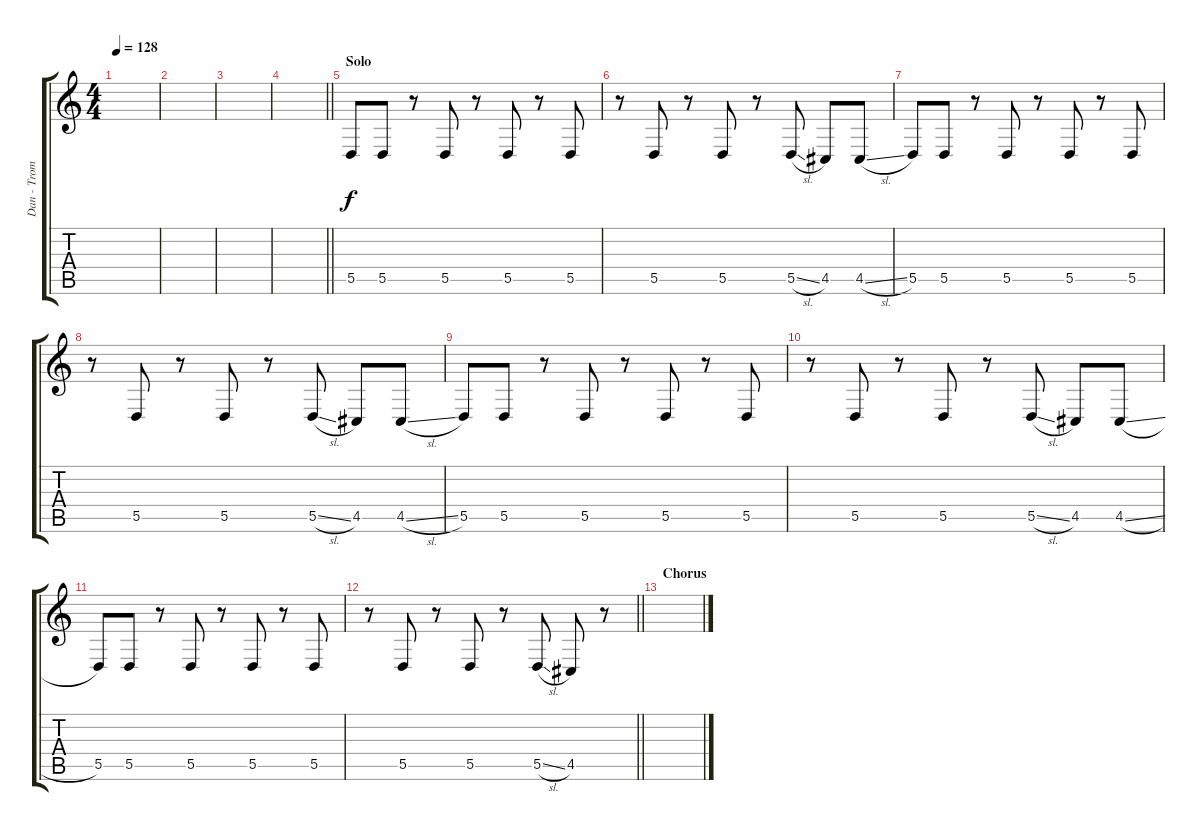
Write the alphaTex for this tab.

\track ("Dan - Trombone" "Dan - Trom") {instrument trombone}
\staff {score tabs}
\tuning (E4 B3 G3 D3 A2 E2) {hide}
\ts (4 4)
\tempo 128
\clef g2
\ks c
|
|
|
\barLineRight lightlight
|
\section ("" "Solo")
5.5.8 5.5.8 r.8 5.5.8 r.8 5.5.8 r.8 5.5.8 |
r.8 5.5.8 r.8 5.5.8 r.8 5.5{sl}.8 4.5.8 4.5{sl}.8 |
5.5.8 5.5.8 r.8 5.5.8 r.8 5.5.8 r.8 5.5.8 |
r.8 5.5.8 r.8 5.5.8 r.8 5.5{sl}.8 4.5.8 4.5{sl}.8 |
5.5.8 5.5.8 r.8 5.5.8 r.8 5.5.8 r.8 5.5.8 |
r.8 5.5.8 r.8 5.5.8 r.8 5.5{sl}.8 4.5.8 4.5{sl}.8 |
5.5.8 5.5.8 r.8 5.5.8 r.8 5.5.8 r.8 5.5.8 |
\barLineRight lightlight
r.8 5.5.8 r.8 5.5.8 r.8 5.5{sl}.8 4.5.8 r.8 |
\section ("" "Chorus")
